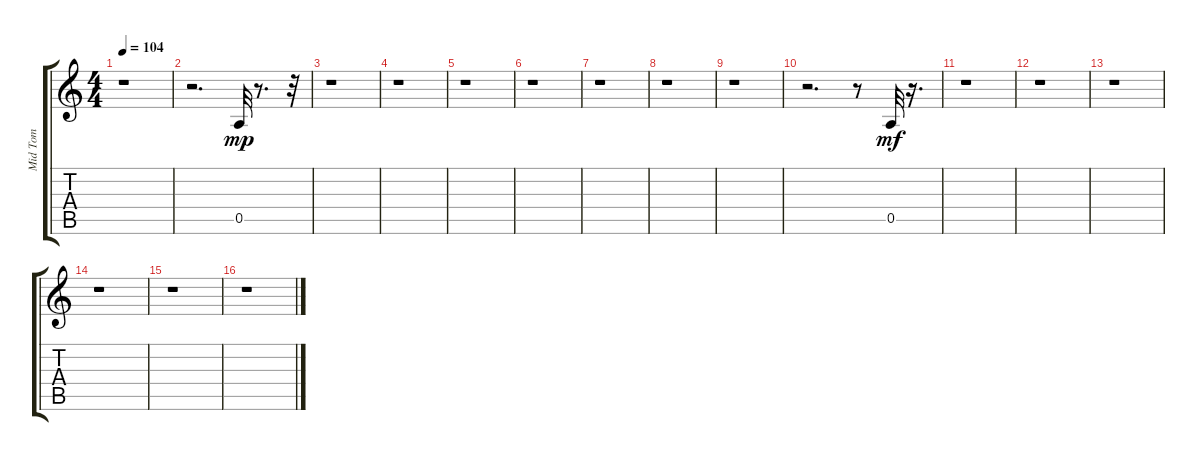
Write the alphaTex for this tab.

\track ("  Mid Tom 2" "  Mid Tom ") {instrument acousticguitarsteel}
\staff {score tabs}
\tuning (E4 B3 G3 D3 A2 E2) {hide}
\ts (4 4)
\tempo 104
\clef g2
\ks c
r.1{dy mp} |
r.2{d} 0.5.32 r.8{d} r.32 |
r.1 |
r.1 |
r.1 |
r.1 |
r.1 |
r.1 |
r.1 |
r.2{d} r.8 0.5.32{dy mf} r.16{d} |
r.1 |
r.1 |
r.1 |
r.1 |
r.1 |
r.1
